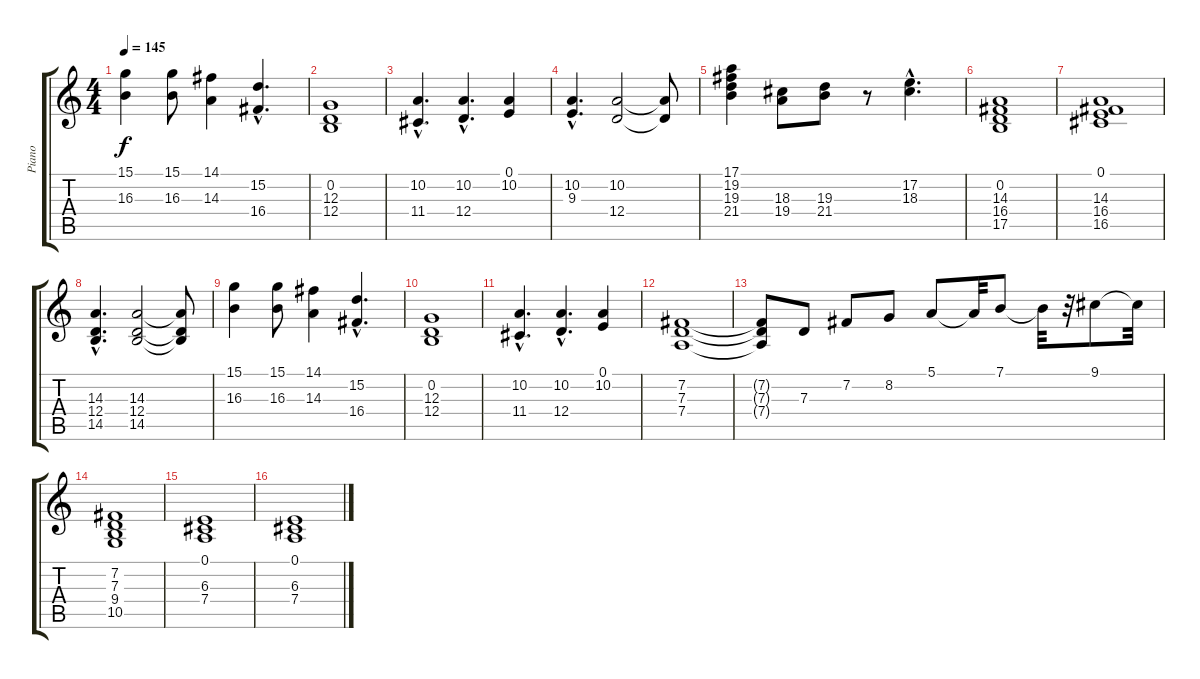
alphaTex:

\track ("Piano" "Piano") {instrument acousticgrandpiano}
\staff {score tabs}
\tuning (E4 B3 G3 D3 A2 E2) {hide}
\ts (4 4)
\tempo 145
\clef g2
\ks c
(15.1 16.3).4{dy f} (15.1 16.3).8 (14.1 14.3).4 (15.2{hac} 16.4{hac}).4{d} |
(0.2 12.3 12.4).1 |
(10.2{hac} 11.4{hac}).4{d} (10.2{hac} 12.4{hac}).4{d} (0.1 10.2).4 |
(10.2{hac} 9.3{hac}).4{d} (10.2 12.4).2 (10.2{t} 12.4{t}).8 |
(17.1 19.2 19.3 21.4).4 (18.3 19.4).8 (19.3 21.4).8 r.8 (17.2{hac} 18.3{hac}).4{d} |
(0.2 14.3 16.4 17.5).1 |
(0.1 14.3 16.4 16.5).1 |
(14.3{hac} 12.4{hac} 14.5{hac}).4{d} (14.3 12.4 14.5).2 (14.3{t} 12.4{t} 14.5{t}).8 |
(15.1 16.3).4 (15.1 16.3).8 (14.1 14.3).4 (15.2{hac} 16.4{hac}).4{d} |
(0.2 12.3 12.4).1 |
(10.2{hac} 11.4{hac}).4{d} (10.2{hac} 12.4{hac}).4{d} (0.1 10.2).4 |
(7.2 7.3 7.4).1 |
(7.2{t} 7.3{t} 7.4{t}).8 7.3.8 7.2.8 8.2.8 5.1.8 5.1{t}.32 7.1.8 7.1{t}.32 r.32 9.1.8 9.1{t}.32 |
(7.2 7.3 9.4 10.5).1 |
(0.1 6.3 7.4).1 |
(0.1 6.3 7.4).1
